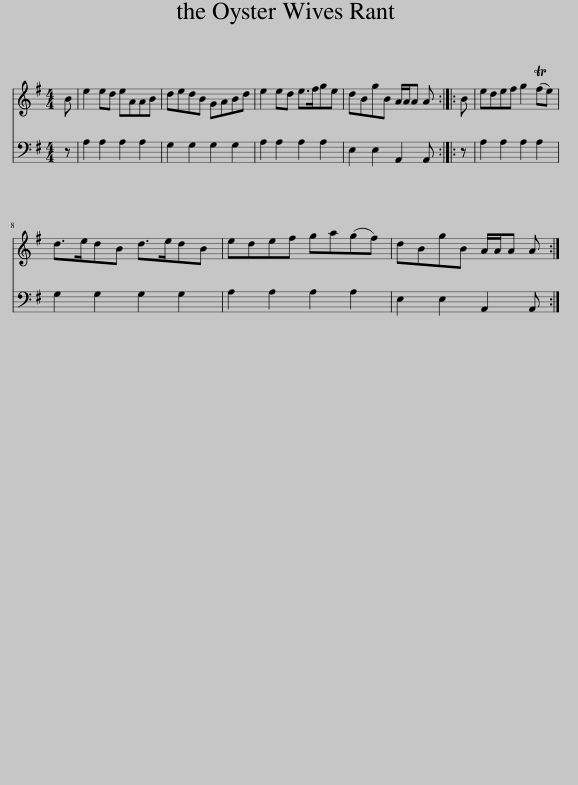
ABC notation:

X:1
%%score 1 2
L:1/8
M:4/4
I:linebreak $
K:G
V:1 treble
V:2 bass
V:1
 B | e2 ed eAAB | dedB GABd | e2 ed e>fge | dBgB A/A/A A :: %5
 B | edef g2 (Tfe) |$ d>edB d>edB | edef ga(gf) | dBgB A/A/A A :| %10
V:2
 z | A,2 A,2 A,2 A,2 | G,2 G,2 G,2 G,2 | A,2 A,2 A,2 A,2 | E,2 E,2 A,,2 A,, :: %5
 z | A,2 A,2 A,2 A,2 |$ G,2 G,2 G,2 G,2 | A,2 A,2 A,2 A,2 | E,2 E,2 A,,2 A,, :| %10
